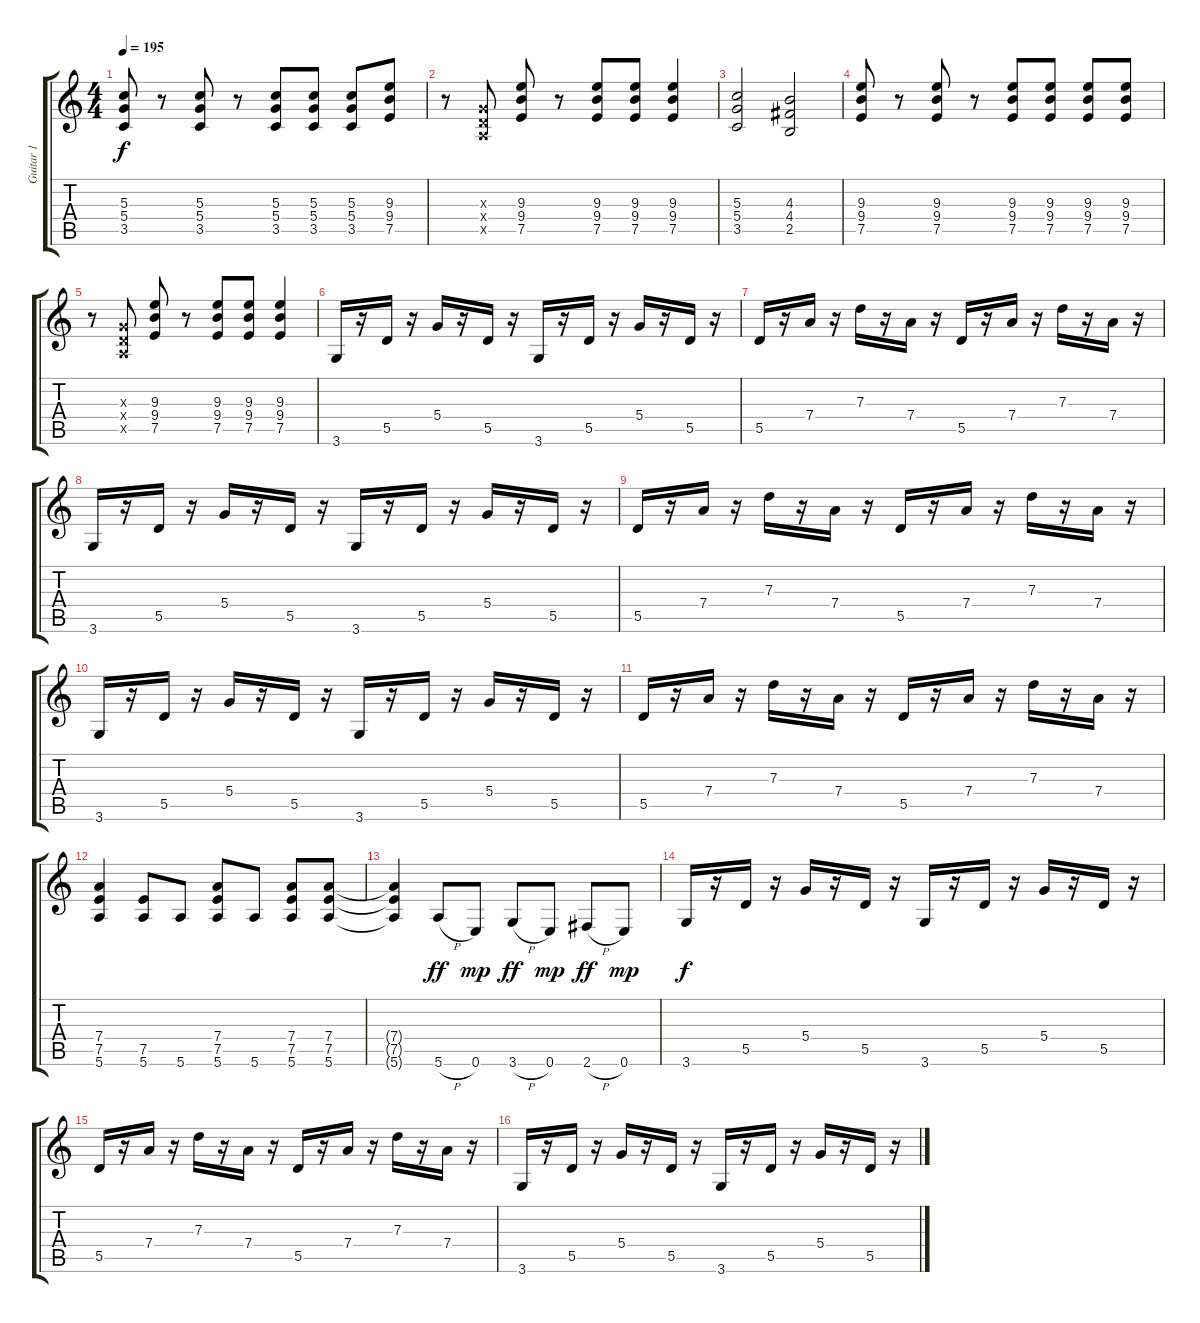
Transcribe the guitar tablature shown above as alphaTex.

\track ("Guitar 1" "Guitar 1") {instrument overdrivenguitar}
\staff {score tabs}
\tuning (E4 B3 G3 D3 A2 E2) {hide}
\ts (4 4)
\tempo 195
\clef g2
\ks c
(5.3 5.4 3.5).8{dy f} r.8 (5.3 5.4 3.5).8 r.8 (5.3 5.4 3.5).8 (5.3 5.4 3.5).8 (5.3 5.4 3.5).8 (9.3 9.4 7.5).8 |
r.8 (0.3{x} 0.4{x} 0.5{x}).8 (9.3 9.4 7.5).8 r.8 (9.3 9.4 7.5).8 (9.3 9.4 7.5).8 (9.3 9.4 7.5).4 |
(5.3 5.4 3.5).2 (4.3 4.4 2.5).2 |
(9.3 9.4 7.5).8 r.8 (9.3 9.4 7.5).8 r.8 (9.3 9.4 7.5).8 (9.3 9.4 7.5).8 (9.3 9.4 7.5).8 (9.3 9.4 7.5).8 |
r.8 (0.3{x} 0.4{x} 0.5{x}).8 (9.3 9.4 7.5).8 r.8 (9.3 9.4 7.5).8 (9.3 9.4 7.5).8 (9.3 9.4 7.5).4 |
3.6.16 r.16 5.5.16 r.16 5.4.16 r.16 5.5.16 r.16 3.6.16 r.16 5.5.16 r.16 5.4.16 r.16 5.5.16 r.16 |
5.5.16 r.16 7.4.16 r.16 7.3.16 r.16 7.4.16 r.16 5.5.16 r.16 7.4.16 r.16 7.3.16 r.16 7.4.16 r.16 |
3.6.16 r.16 5.5.16 r.16 5.4.16 r.16 5.5.16 r.16 3.6.16 r.16 5.5.16 r.16 5.4.16 r.16 5.5.16 r.16 |
5.5.16 r.16 7.4.16 r.16 7.3.16 r.16 7.4.16 r.16 5.5.16 r.16 7.4.16 r.16 7.3.16 r.16 7.4.16 r.16 |
3.6.16 r.16 5.5.16 r.16 5.4.16 r.16 5.5.16 r.16 3.6.16 r.16 5.5.16 r.16 5.4.16 r.16 5.5.16 r.16 |
5.5.16 r.16 7.4.16 r.16 7.3.16 r.16 7.4.16 r.16 5.5.16 r.16 7.4.16 r.16 7.3.16 r.16 7.4.16 r.16 |
(7.4 7.5 5.6).4 (7.5 5.6).8 5.6.8 (7.4 7.5 5.6).8 5.6.8 (7.4 7.5 5.6).8 (7.4 7.5 5.6).8 |
(7.4{t} 7.5{t} 5.6{t}).4 5.6{h}.8{dy ff} 0.6.8{dy mp} 3.6{h}.8{dy ff} 0.6.8{dy mp} 2.6{h}.8{dy ff} 0.6.8{dy mp} |
3.6.16{dy f} r.16 5.5.16 r.16 5.4.16 r.16 5.5.16 r.16 3.6.16 r.16 5.5.16 r.16 5.4.16 r.16 5.5.16 r.16 |
5.5.16 r.16 7.4.16 r.16 7.3.16 r.16 7.4.16 r.16 5.5.16 r.16 7.4.16 r.16 7.3.16 r.16 7.4.16 r.16 |
3.6.16 r.16 5.5.16 r.16 5.4.16 r.16 5.5.16 r.16 3.6.16 r.16 5.5.16 r.16 5.4.16 r.16 5.5.16 r.16
